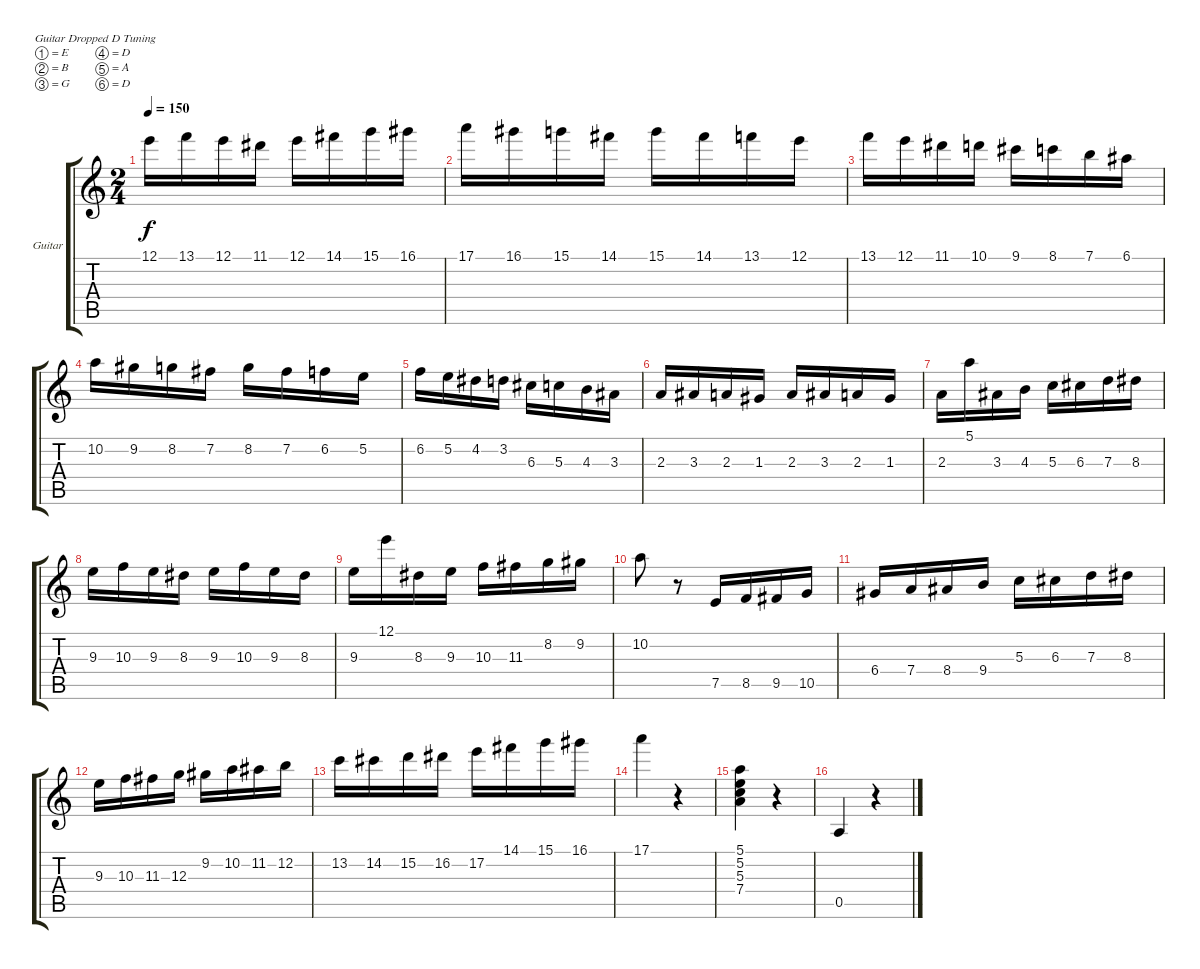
\bracketExtendMode groupsimilarinstruments
\firstSystemTrackNameOrientation horizontal
\otherSystemsTrackNameOrientation horizontal
\track ("Guitar" "Guitar") {instrument acousticguitarnylon}
\staff {score tabs}
\tuning (E4 B3 G3 D3 A2 D2)
\ts (2 4)
\tempo 150
\clef g2
\ks c
12.1.16{dy f} 13.1.16 12.1.16 11.1.16 12.1.16 14.1.16 15.1.16 16.1.16 |
17.1.16 16.1.16 15.1.16 14.1.16 15.1.16 14.1.16 13.1.16 12.1.16 |
13.1.16 12.1.16 11.1.16 10.1.16 9.1.16 8.1.16 7.1.16 6.1.16 |
10.2.16 9.2.16 8.2.16 7.2.16 8.2.16 7.2.16 6.2.16 5.2.16 |
6.2.16 5.2.16 4.2.16 3.2.16 6.3.16 5.3.16 4.3.16 3.3.16 |
2.3.16 3.3.16 2.3.16 1.3.16 2.3.16 3.3.16 2.3.16 1.3.16 |
2.3.16 5.1.16 3.3.16 4.3.16 5.3.16 6.3.16 7.3.16 8.3.16 |
9.3.16 10.3.16 9.3.16 8.3.16 9.3.16 10.3.16 9.3.16 8.3.16 |
9.3.16 12.1.16 8.3.16 9.3.16 10.3.16 11.3.16 8.2.16 9.2.16 |
10.2.8 r.8 7.5.16 8.5.16 9.5.16 10.5.16 |
6.4.16 7.4.16 8.4.16 9.4.16 5.3.16 6.3.16 7.3.16 8.3.16 |
9.3.16 10.3.16 11.3.16 12.3.16 9.2.16 10.2.16 11.2.16 12.2.16 |
13.2.16 14.2.16 15.2.16 16.2.16 17.2.16 14.1.16 15.1.16 16.1.16 |
17.1.4 r.4 |
(5.1 5.2 5.3 7.4).4 r.4 |
0.5.4 r.4
